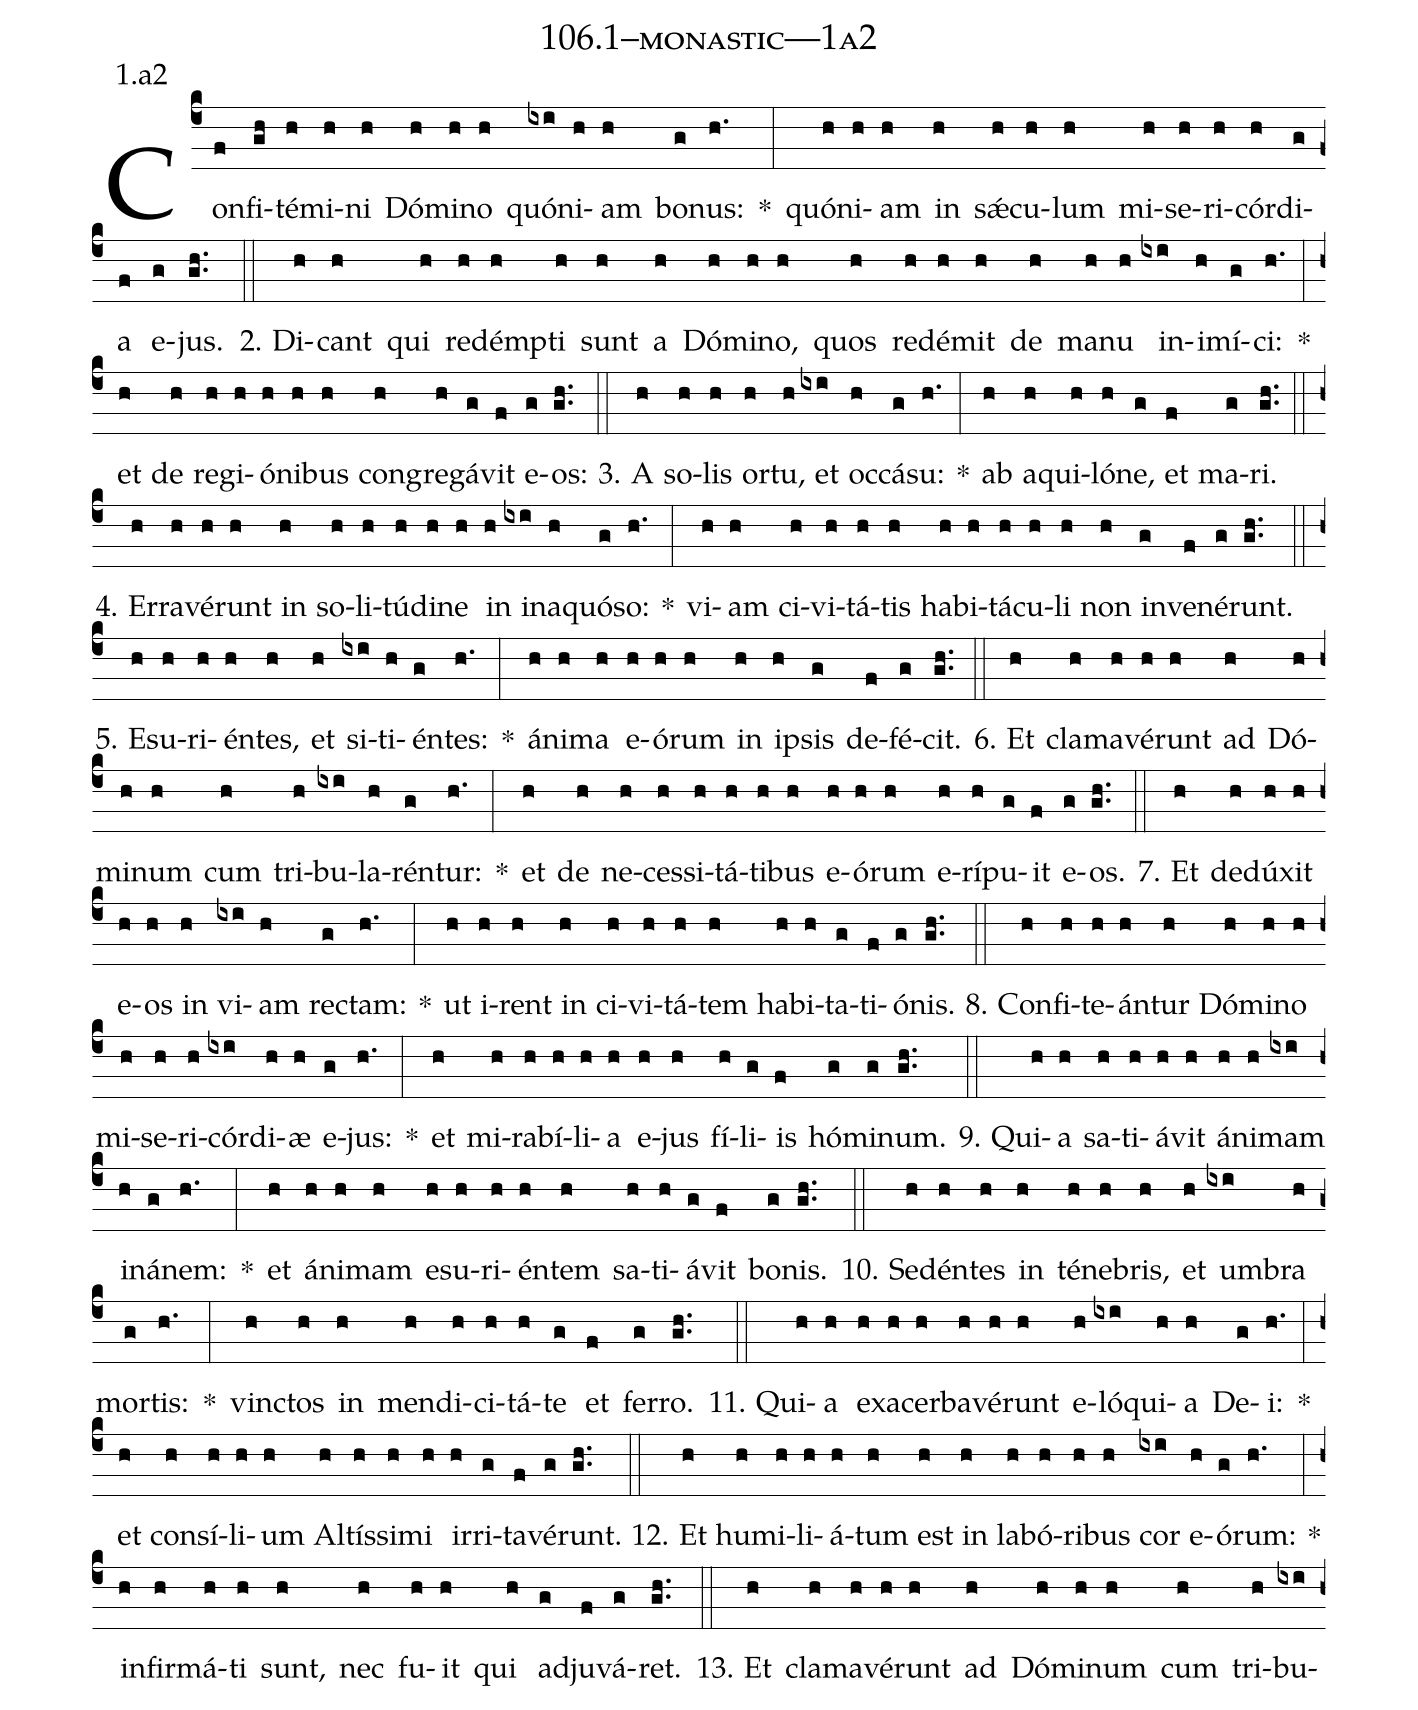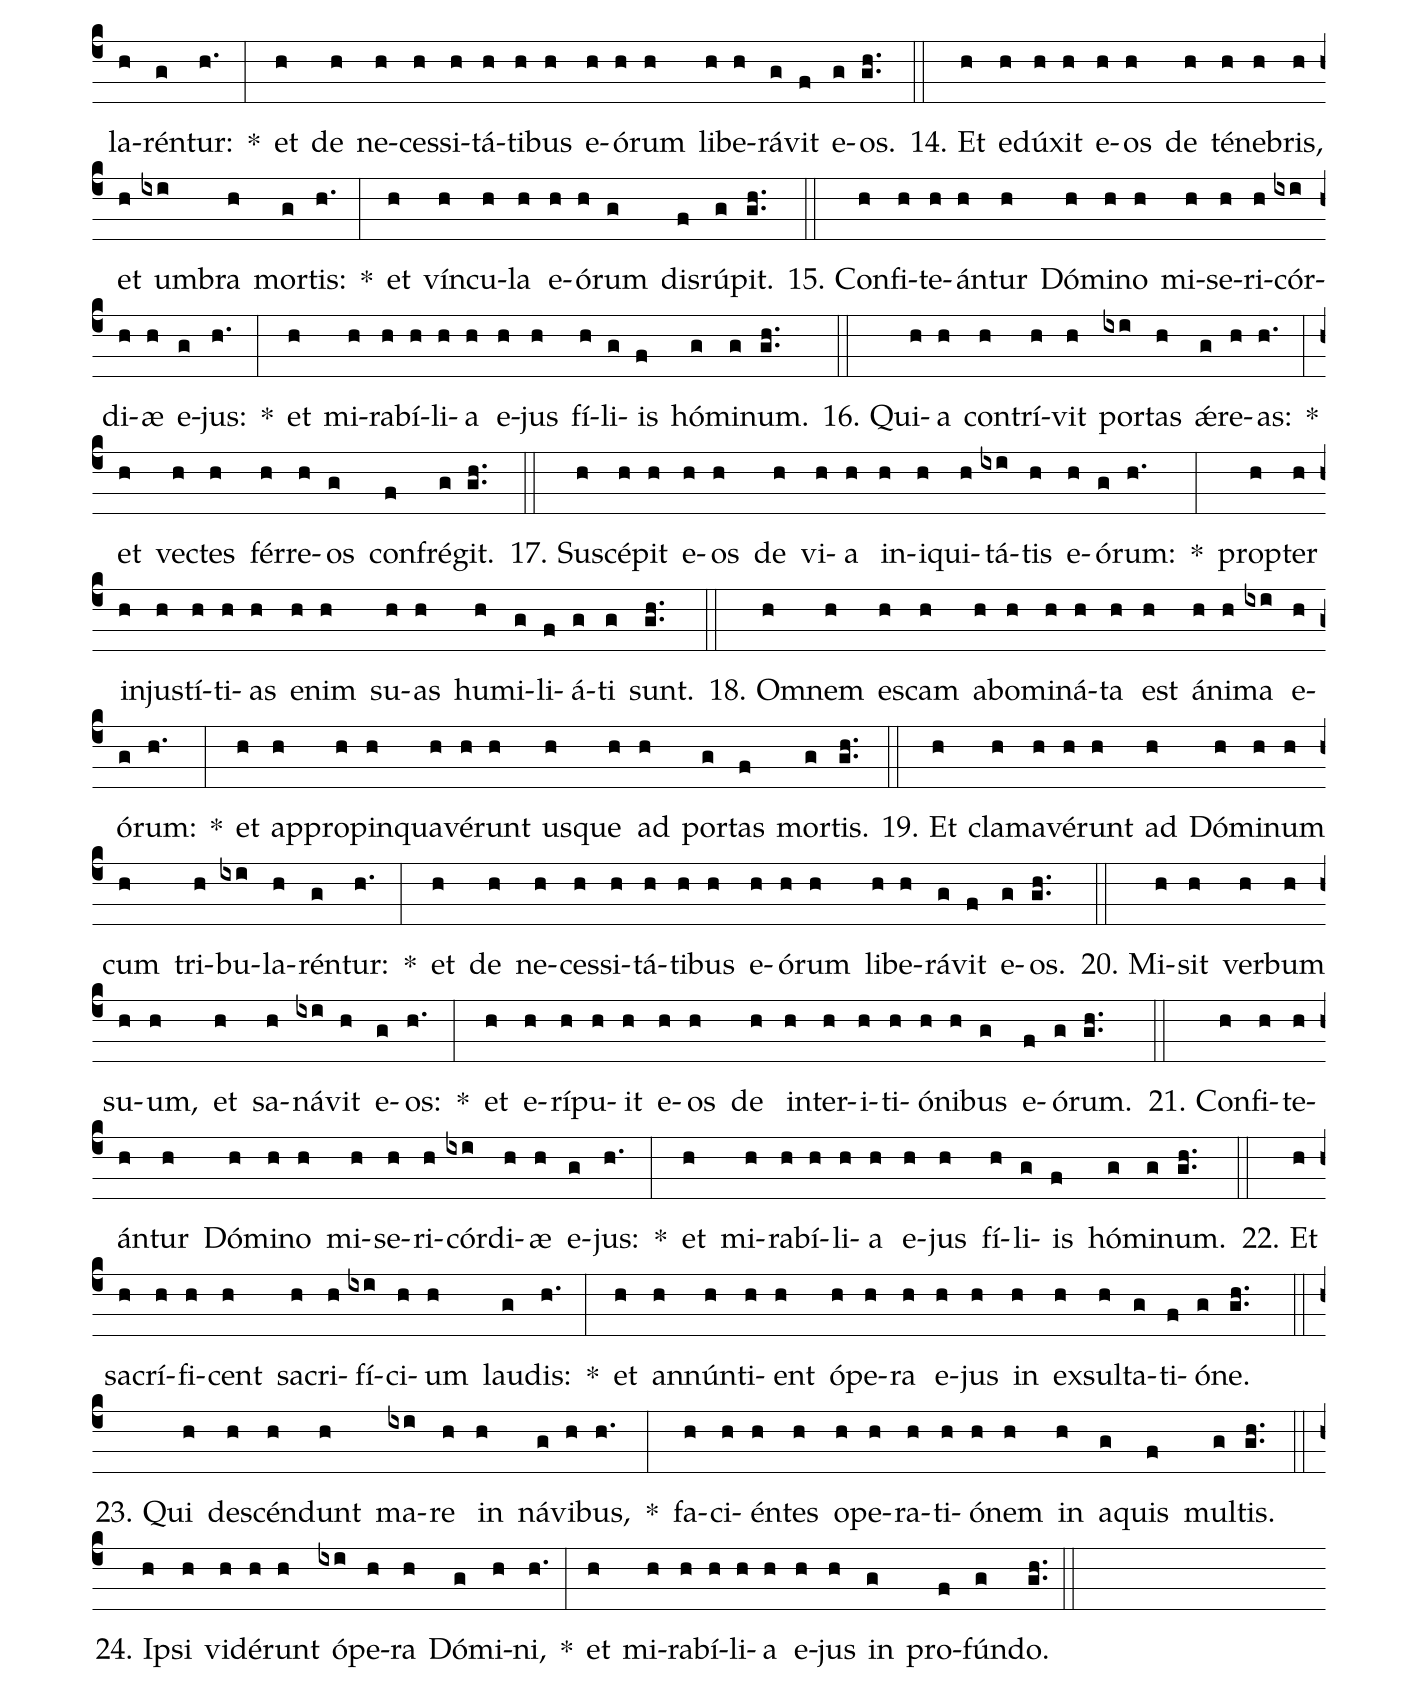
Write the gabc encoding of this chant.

name: 106.1--monastic---1a2;
annotation: 1.a2;
%%
(c4)Con(f)fi(gh)té(h)mi(h)ni(h) Dó(h)mi(h)no(h) quón(ixi)i(h)am(h) bo(g)nus:(h.) *(:) quón(h)i(h)am(h) in(h) sǽ(h)cu(h)lum(h) mi(h)se(h)ri(h)cór(h)di(g)a(f) e(g)jus.(gh..) (::)
2. Di(h)cant(h) qui(h) red(h)émp(h)ti(h) sunt(h) a(h) Dó(h)mi(h)no,(h) quos(h) red(h)é(h)mit(h) de(h) ma(h)nu(h) in(ixi)i(h)mí(g)ci:(h.) *(:) et(h) de(h) re(h)gi(h)ó(h)ni(h)bus(h) con(h)gre(h)gá(g)vit(f) e(g)os:(gh..) (::)
3. A(h) so(h)lis(h) or(h)tu,(h) et(ixi) oc(h)cá(g)su:(h.) *(:) ab(h) a(h)qui(h)ló(h)ne,(g) et(f) ma(g)ri.(gh..) (::)
4. Er(h)ra(h)vé(h)runt(h) in(h) so(h)li(h)tú(h)di(h)ne(h) in(h) in(ixi)a(h)quó(g)so:(h.) *(:) vi(h)am(h) ci(h)vi(h)tá(h)tis(h) ha(h)bi(h)tá(h)cu(h)li(h) non(h) in(g)ve(f)né(g)runt.(gh..) (::)
5. E(h)su(h)ri(h)én(h)tes,(h) et(h) si(ixi)ti(h)én(g)tes:(h.) *(:) á(h)ni(h)ma(h) e(h)ó(h)rum(h) in(h) ip(h)sis(g) de(f)fé(g)cit.(gh..) (::)
6. Et(h) cla(h)ma(h)vé(h)runt(h) ad(h) Dó(h)mi(h)num(h) cum(h) tri(h)bu(ixi)la(h)rén(g)tur:(h.) *(:) et(h) de(h) ne(h)ces(h)si(h)tá(h)ti(h)bus(h) e(h)ó(h)rum(h) e(h)rí(h)pu(g)it(f) e(g)os.(gh..) (::)
7. Et(h) de(h)dú(h)xit(h) e(h)os(h) in(h) vi(ixi)am(h) rec(g)tam:(h.) *(:) ut(h) i(h)rent(h) in(h) ci(h)vi(h)tá(h)tem(h) ha(h)bi(h)ta(g)ti(f)ó(g)nis.(gh..) (::)
8. Con(h)fi(h)te(h)án(h)tur(h) Dó(h)mi(h)no(h) mi(h)se(h)ri(h)cór(ixi)di(h)æ(h) e(g)jus:(h.) *(:) et(h) mi(h)ra(h)bí(h)li(h)a(h) e(h)jus(h) fí(h)li(g)is(f) hó(g)mi(g)num.(gh..) (::)
9. Qui(h)a(h) sa(h)ti(h)á(h)vit(h) á(h)ni(h)mam(ixi) in(h)á(g)nem:(h.) *(:) et(h) á(h)ni(h)mam(h) e(h)su(h)ri(h)én(h)tem(h) sa(h)ti(h)á(g)vit(f) bo(g)nis.(gh..) (::)
10. Se(h)dén(h)tes(h) in(h) té(h)ne(h)bris,(h) et(h) um(ixi)bra(h) mor(g)tis:(h.) *(:) vinc(h)tos(h) in(h) men(h)di(h)ci(h)tá(h)te(g) et(f) fer(g)ro.(gh..) (::)
11. Qui(h)a(h) ex(h)a(h)cer(h)ba(h)vé(h)runt(h) e(h)ló(ixi)qui(h)a(h) De(g)i:(h.) *(:) et(h) con(h)sí(h)li(h)um(h) Al(h)tís(h)si(h)mi(h) ir(h)ri(g)ta(f)vé(g)runt.(gh..) (::)
12. Et(h) hu(h)mi(h)li(h)á(h)tum(h) est(h) in(h) la(h)bó(h)ri(h)bus(h) cor(ixi) e(h)ó(g)rum:(h.) *(:) in(h)fir(h)má(h)ti(h) sunt,(h) nec(h) fu(h)it(h) qui(h) ad(g)ju(f)vá(g)ret.(gh..) (::)
13. Et(h) cla(h)ma(h)vé(h)runt(h) ad(h) Dó(h)mi(h)num(h) cum(h) tri(h)bu(ixi)la(h)rén(g)tur:(h.) *(:) et(h) de(h) ne(h)ces(h)si(h)tá(h)ti(h)bus(h) e(h)ó(h)rum(h) li(h)be(h)rá(g)vit(f) e(g)os.(gh..) (::)
14. Et(h) e(h)dú(h)xit(h) e(h)os(h) de(h) té(h)ne(h)bris,(h) et(h) um(ixi)bra(h) mor(g)tis:(h.) *(:) et(h) vín(h)cu(h)la(h) e(h)ó(h)rum(g) dis(f)rú(g)pit.(gh..) (::)
15. Con(h)fi(h)te(h)án(h)tur(h) Dó(h)mi(h)no(h) mi(h)se(h)ri(h)cór(ixi)di(h)æ(h) e(g)jus:(h.) *(:) et(h) mi(h)ra(h)bí(h)li(h)a(h) e(h)jus(h) fí(h)li(g)is(f) hó(g)mi(g)num.(gh..) (::)
16. Qui(h)a(h) con(h)trí(h)vit(h) por(ixi)tas(h) ǽ(g)re(h)as:(h.) *(:) et(h) vec(h)tes(h) fér(h)re(h)os(g) con(f)fré(g)git.(gh..) (::)
17. Su(h)scé(h)pit(h) e(h)os(h) de(h) vi(h)a(h) in(h)i(h)qui(h)tá(ixi)tis(h) e(h)ó(g)rum:(h.) *(:) prop(h)ter(h) in(h)jus(h)tí(h)ti(h)as(h) e(h)nim(h) su(h)as(h) hu(h)mi(g)li(f)á(g)ti(g) sunt.(gh..) (::)
18. Om(h)nem(h) es(h)cam(h) ab(h)o(h)mi(h)ná(h)ta(h) est(h) á(h)ni(h)ma(ixi) e(h)ó(g)rum:(h.) *(:) et(h) ap(h)pro(h)pin(h)qua(h)vé(h)runt(h) us(h)que(h) ad(h) por(g)tas(f) mor(g)tis.(gh..) (::)
19. Et(h) cla(h)ma(h)vé(h)runt(h) ad(h) Dó(h)mi(h)num(h) cum(h) tri(h)bu(ixi)la(h)rén(g)tur:(h.) *(:) et(h) de(h) ne(h)ces(h)si(h)tá(h)ti(h)bus(h) e(h)ó(h)rum(h) li(h)be(h)rá(g)vit(f) e(g)os.(gh..) (::)
20. Mi(h)sit(h) ver(h)bum(h) su(h)um,(h) et(h) sa(h)ná(ixi)vit(h) e(g)os:(h.) *(:) et(h) e(h)rí(h)pu(h)it(h) e(h)os(h) de(h) in(h)ter(h)i(h)ti(h)ó(h)ni(h)bus(g) e(f)ó(g)rum.(gh..) (::)
21. Con(h)fi(h)te(h)án(h)tur(h) Dó(h)mi(h)no(h) mi(h)se(h)ri(h)cór(ixi)di(h)æ(h) e(g)jus:(h.) *(:) et(h) mi(h)ra(h)bí(h)li(h)a(h) e(h)jus(h) fí(h)li(g)is(f) hó(g)mi(g)num.(gh..) (::)
22. Et(h) sa(h)crí(h)fi(h)cent(h) sa(h)cri(h)fí(ixi)ci(h)um(h) lau(g)dis:(h.) *(:) et(h) an(h)nún(h)ti(h)ent(h) ó(h)pe(h)ra(h) e(h)jus(h) in(h) ex(h)sul(h)ta(g)ti(f)ó(g)ne.(gh..) (::)
23. Qui(h) de(h)scén(h)dunt(h) ma(ixi)re(h) in(h) ná(g)vi(h)bus,(h.) *(:) fa(h)ci(h)én(h)tes(h) o(h)pe(h)ra(h)ti(h)ó(h)nem(h) in(h) a(g)quis(f) mul(g)tis.(gh..) (::)
24. Ip(h)si(h) vi(h)dé(h)runt(h) ó(ixi)pe(h)ra(h) Dó(g)mi(h)ni,(h.) *(:) et(h) mi(h)ra(h)bí(h)li(h)a(h) e(h)jus(h) in(g) pro(f)fún(g)do.(gh..) (::)
